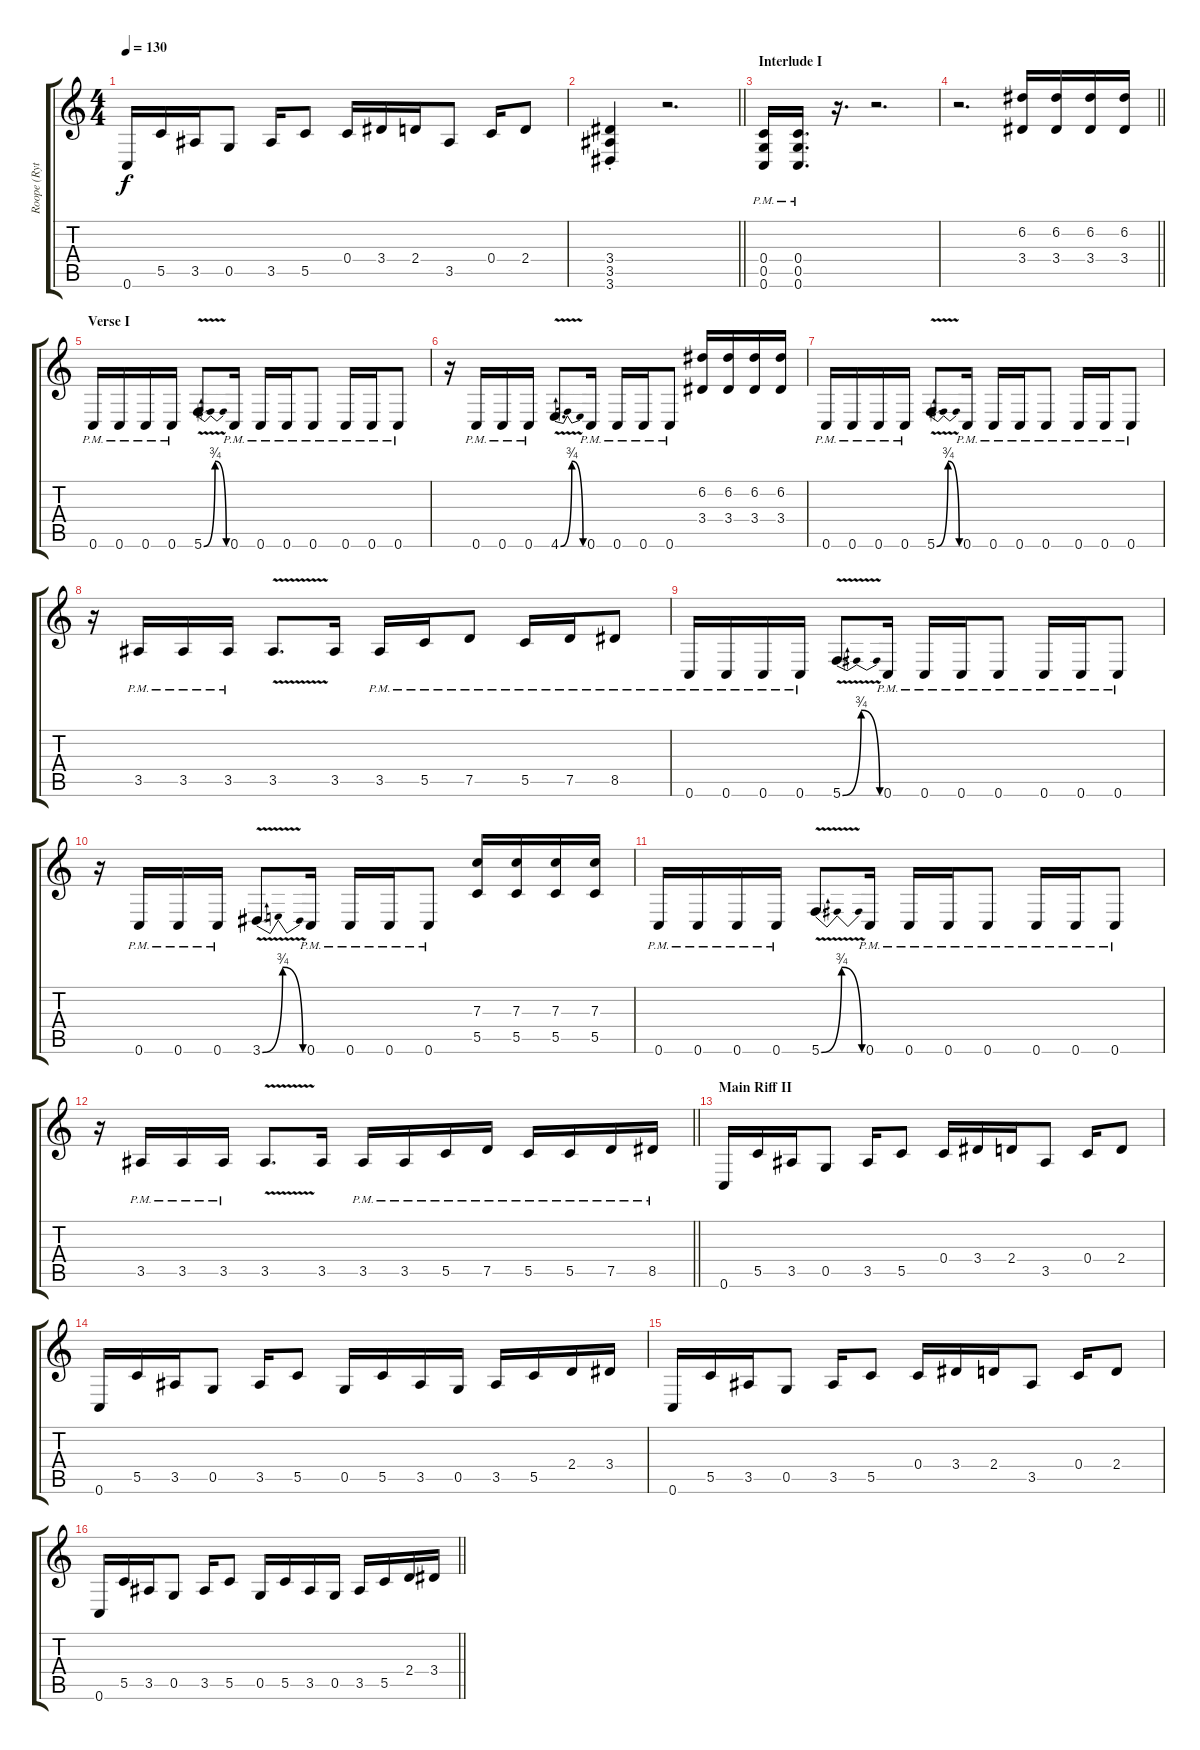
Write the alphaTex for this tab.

\track ("Roope (Rythm Guitar)" "Roope (Ryt") {instrument overdrivenguitar}
\staff {score tabs}
\tuning (D4 A3 F3 C3 G2 C2) {hide}
\ts (4 4)
\tempo 130
\clef g2
\ks c
0.6.16{dy f volume 13} 5.5.16 3.5.16 0.5.8 3.5.16 5.5.8 0.4.16 3.4.16 2.4.16 3.5.8 0.4.16 2.4.8 |
\barLineRight lightlight
(3.4{st} 3.5{st} 3.6{st}).4{volume 11} r.2{d} |
\section ("" "Interlude I")
(0.4{pm} 0.5{pm} 0.6{pm}).16{volume 16 balance 14 instrument overdrivenguitar} (0.4{pm} 0.5{pm} 0.6{pm}).16{d} r.16{d} r.2{d} |
\barLineRight lightlight
r.2{d} (6.2 3.4).16{volume 13 balance 13} (6.2 3.4).16 (6.2 3.4).16 (6.2 3.4).16 |
\section ("" "Verse I")
0.6{pm}.16{volume 13 balance 13 instrument overdrivenguitar} 0.6{pm}.16 0.6{pm}.16 0.6{pm}.16 5.6{be (bendrelease 0 0 10 3 20 3 60 0) v}.8{d} 0.6{pm}.16 0.6{pm}.16 0.6{pm}.16 0.6{pm}.8 0.6{pm}.16 0.6{pm}.16 0.6{pm}.8 |
r.16 0.6{pm}.16 0.6{pm}.16 0.6{pm}.16 4.6{be (bendrelease 0 0 10 3 20 3 60 0) v}.8{d} 0.6{pm}.16 0.6{pm}.16 0.6{pm}.16 0.6{pm}.8 (6.2 3.4).16 (6.2 3.4).16 (6.2 3.4).16 (6.2 3.4).16 |
0.6{pm}.16 0.6{pm}.16 0.6{pm}.16 0.6{pm}.16 5.6{be (bendrelease 0 0 10 3 20 3 60 0) v}.8{d} 0.6{pm}.16 0.6{pm}.16 0.6{pm}.16 0.6{pm}.8 0.6{pm}.16 0.6{pm}.16 0.6{pm}.8 |
r.16 3.5{pm}.16 3.5{pm}.16 3.5{pm}.16 3.5{v}.8{d} 3.5.16 3.5{pm}.16{volume 14} 5.5{pm}.16 7.5{pm}.8 5.5{pm}.16 7.5{pm}.16 8.5{pm}.8 |
0.6{pm}.16{volume 13} 0.6{pm}.16 0.6{pm}.16 0.6{pm}.16 5.6{be (bendrelease 0 0 10 3 20 3 60 0) v}.8{d} 0.6{pm}.16 0.6{pm}.16 0.6{pm}.16 0.6{pm}.8 0.6{pm}.16 0.6{pm}.16 0.6{pm}.8 |
r.16 0.6{pm}.16 0.6{pm}.16 0.6{pm}.16 3.6{be (bendrelease 0 0 10 3 20 3 60 0) v}.8{d} 0.6{pm}.16 0.6{pm}.16 0.6{pm}.16 0.6{pm}.8 (7.3 5.5).16 (7.3 5.5).16 (7.3 5.5).16 (7.3 5.5).16 |
0.6{pm}.16 0.6{pm}.16 0.6{pm}.16 0.6{pm}.16 5.6{be (bendrelease 0 0 10 3 20 3 60 0) v}.8{d} 0.6{pm}.16 0.6{pm}.16 0.6{pm}.16 0.6{pm}.8 0.6{pm}.16 0.6{pm}.16 0.6{pm}.8 |
\barLineRight lightlight
r.16 3.5{pm}.16 3.5{pm}.16 3.5{pm}.16 3.5{v}.8{d} 3.5.16 3.5{pm}.16{volume 14} 3.5{pm}.16 5.5{pm}.16 7.5{pm}.16 5.5{pm}.16 5.5{pm}.16 7.5{pm}.16 8.5{pm}.16 |
\section ("" "Main Riff II")
0.6.16{volume 13 balance 14 instrument overdrivenguitar} 5.5.16 3.5.16 0.5.8 3.5.16 5.5.8 0.4.16 3.4.16 2.4.16 3.5.8 0.4.16 2.4.8 |
0.6.16 5.5.16 3.5.16 0.5.8 3.5.16 5.5.8 0.5.16{volume 14} 5.5.16 3.5.16 0.5.16 3.5.16 5.5.16 2.4.16 3.4.16 |
0.6.16{volume 13} 5.5.16 3.5.16 0.5.8 3.5.16 5.5.8 0.4.16 3.4.16 2.4.16 3.5.8 0.4.16 2.4.8 |
\barLineRight lightlight
0.6.16 5.5.16 3.5.16 0.5.8 3.5.16 5.5.8 0.5.16{volume 14} 5.5.16 3.5.16 0.5.16 3.5.16 5.5.16 2.4.16 3.4.16
